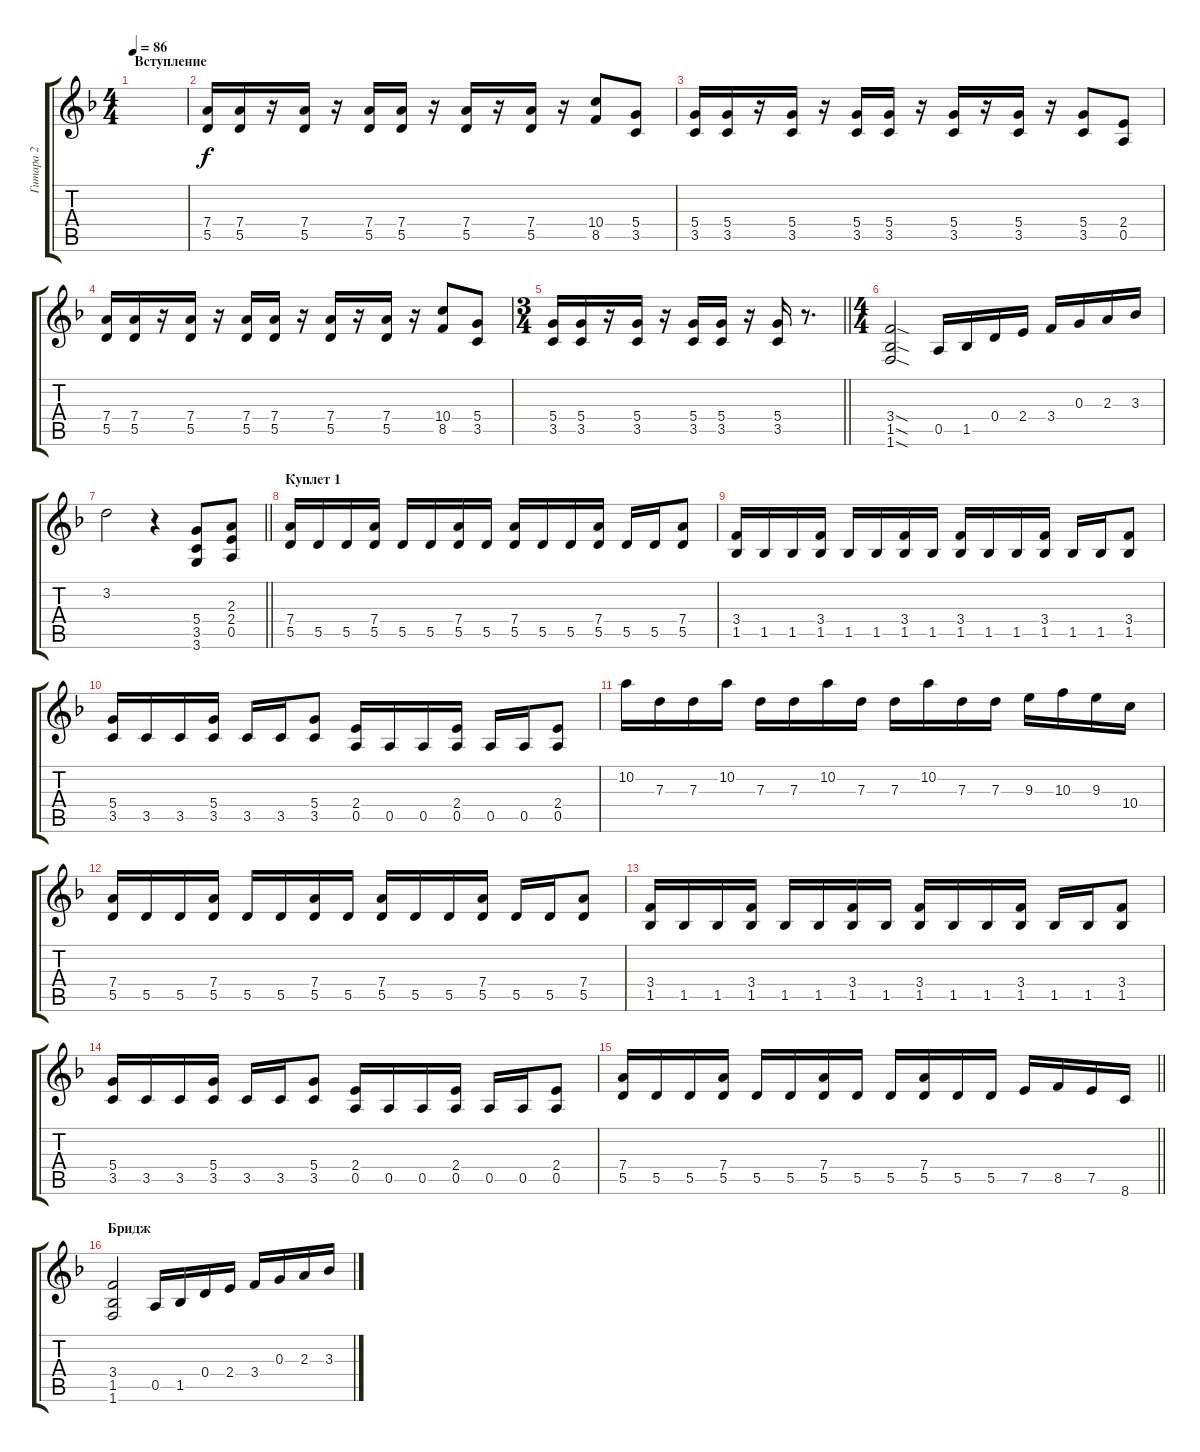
\track ("Гитара 2" "Гитара 2") {instrument distortionguitar}
\staff {score tabs}
\tuning (E4 B3 G3 D3 A2 E2) {hide}
\ts (4 4)
\section ("" "Вступление")
\tempo 86
\clef g2
\ks dminor
|
(7.4 5.5).16 (7.4 5.5).16 r.16 (7.4 5.5).16 r.16 (7.4 5.5).16 (7.4 5.5).16 r.16 (7.4 5.5).16 r.16 (7.4 5.5).16 r.16 (10.4 8.5).8 (5.4 3.5).8 |
(5.4 3.5).16 (5.4 3.5).16 r.16 (5.4 3.5).16 r.16 (5.4 3.5).16 (5.4 3.5).16 r.16 (5.4 3.5).16 r.16 (5.4 3.5).16 r.16 (5.4 3.5).8 (2.4 0.5).8 |
(7.4 5.5).16 (7.4 5.5).16 r.16 (7.4 5.5).16 r.16 (7.4 5.5).16 (7.4 5.5).16 r.16 (7.4 5.5).16 r.16 (7.4 5.5).16 r.16 (10.4 8.5).8 (5.4 3.5).8 |
\ts (3 4)
\barLineRight lightlight
(5.4 3.5).16 (5.4 3.5).16 r.16 (5.4 3.5).16 r.16 (5.4 3.5).16 (5.4 3.5).16 r.16 (5.4 3.5).16 r.8{d} |
\ts (4 4)
\ks f
(3.4{sod} 1.5{sod} 1.6{sod}).2 0.5.16 1.5.16 0.4.16 2.4.16 3.4.16 0.3.16 2.3.16 3.3.16 |
\barLineRight lightlight
3.2.2 r.4 (5.4 3.5 3.6).8 (2.3 2.4 0.5).8 |
\section ("" "Куплет 1")
(7.4 5.5).16 5.5.16 5.5.16 (7.4 5.5).16 5.5.16 5.5.16 (7.4 5.5).16 5.5.16 (7.4 5.5).16 5.5.16 5.5.16 (7.4 5.5).16 5.5.16 5.5.16 (7.4 5.5).8 |
(3.4 1.5).16 1.5.16 1.5.16 (3.4 1.5).16 1.5.16 1.5.16 (3.4 1.5).16 1.5.16 (3.4 1.5).16 1.5.16 1.5.16 (3.4 1.5).16 1.5.16 1.5.16 (3.4 1.5).8 |
(5.4 3.5).16 3.5.16 3.5.16 (5.4 3.5).16 3.5.16 3.5.16 (5.4 3.5).8 (2.4 0.5).16 0.5.16 0.5.16 (2.4 0.5).16 0.5.16 0.5.16 (2.4 0.5).8 |
10.2.16 7.3.16 7.3.16 10.2.16 7.3.16 7.3.16 10.2.16 7.3.16 7.3.16 10.2.16 7.3.16 7.3.16 9.3.16 10.3.16 9.3.16 10.4.16 |
(7.4 5.5).16 5.5.16 5.5.16 (7.4 5.5).16 5.5.16 5.5.16 (7.4 5.5).16 5.5.16 (7.4 5.5).16 5.5.16 5.5.16 (7.4 5.5).16 5.5.16 5.5.16 (7.4 5.5).8 |
(3.4 1.5).16 1.5.16 1.5.16 (3.4 1.5).16 1.5.16 1.5.16 (3.4 1.5).16 1.5.16 (3.4 1.5).16 1.5.16 1.5.16 (3.4 1.5).16 1.5.16 1.5.16 (3.4 1.5).8 |
(5.4 3.5).16 3.5.16 3.5.16 (5.4 3.5).16 3.5.16 3.5.16 (5.4 3.5).8 (2.4 0.5).16 0.5.16 0.5.16 (2.4 0.5).16 0.5.16 0.5.16 (2.4 0.5).8 |
\barLineRight lightlight
(7.4 5.5).16 5.5.16 5.5.16 (7.4 5.5).16 5.5.16 5.5.16 (7.4 5.5).16 5.5.16 5.5.16 (7.4 5.5).16 5.5.16 5.5.16 7.5.16 8.5.16 7.5.16 8.6.16 |
\section ("" "Бридж")
(3.4 1.5 1.6).2 0.5.16 1.5.16 0.4.16 2.4.16 3.4.16 0.3.16 2.3.16 3.3.16
